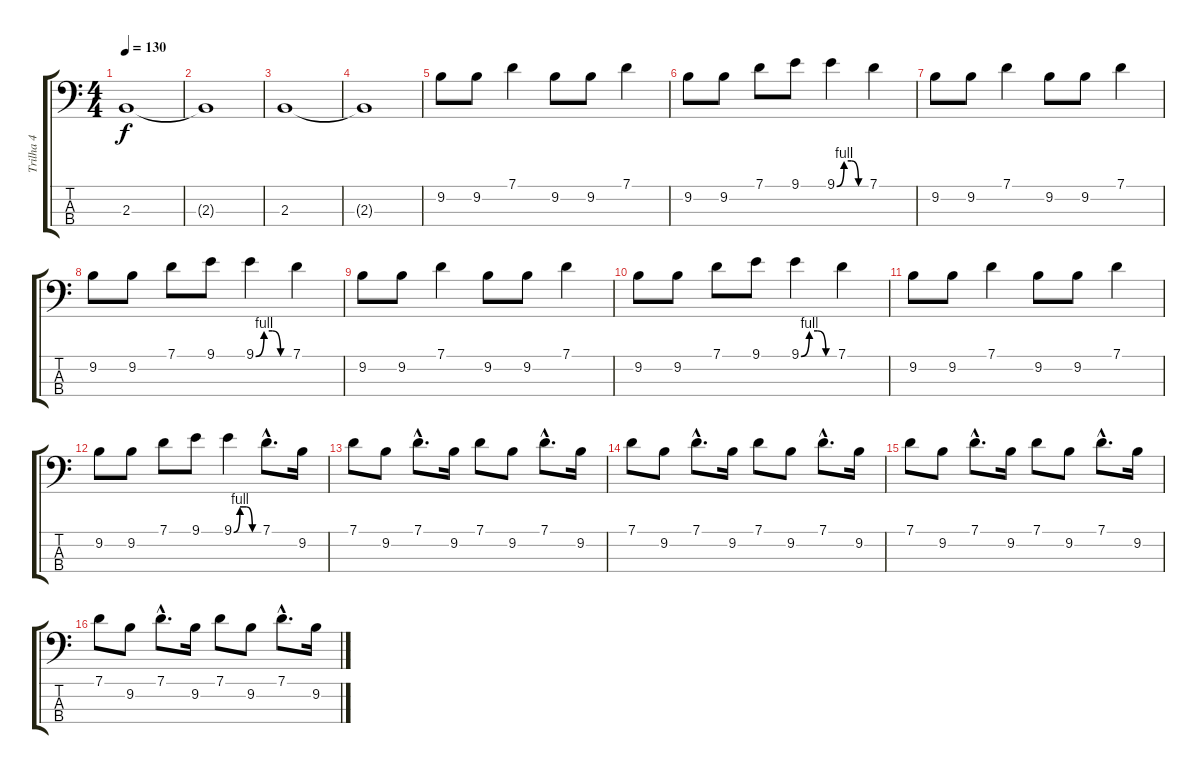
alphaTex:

\track ("Trilha 4" "Trilha 4") {instrument electricbasspick}
\staff {score tabs}
\tuning (G2 D2 A1 E1) {hide}
\ts (4 4)
\tempo 130
\clef f4
\ks c
2.3.1{dy f instrument electricbasspick} |
2.3{t}.1 |
2.3.1 |
2.3{t}.1 |
9.2.8 9.2.8 7.1.4 9.2.8 9.2.8 7.1.4 |
9.2.8 9.2.8 7.1.8 9.1.8 9.1{be (custom 0 0 15 4 30 4 45 0 60 0)}.4 7.1.4 |
9.2.8 9.2.8 7.1.4 9.2.8 9.2.8 7.1.4 |
9.2.8 9.2.8 7.1.8 9.1.8 9.1{be (custom 0 0 15 4 30 4 45 0 60 0)}.4 7.1.4 |
9.2.8 9.2.8 7.1.4 9.2.8 9.2.8 7.1.4 |
9.2.8 9.2.8 7.1.8 9.1.8 9.1{be (custom 0 0 15 4 30 4 45 0 60 0)}.4 7.1.4 |
9.2.8 9.2.8 7.1.4 9.2.8 9.2.8 7.1.4 |
9.2.8 9.2.8 7.1.8 9.1.8 9.1{be (custom 0 0 15 4 30 4 45 0 60 0)}.4 7.1{hac}.8{d} 9.2.16 |
7.1.8 9.2.8 7.1{hac}.8{d} 9.2.16 7.1.8 9.2.8 7.1{hac}.8{d} 9.2.16 |
7.1.8 9.2.8 7.1{hac}.8{d} 9.2.16 7.1.8 9.2.8 7.1{hac}.8{d} 9.2.16 |
7.1.8 9.2.8 7.1{hac}.8{d} 9.2.16 7.1.8 9.2.8 7.1{hac}.8{d} 9.2.16 |
7.1.8 9.2.8 7.1{hac}.8{d} 9.2.16 7.1.8 9.2.8 7.1{hac}.8{d} 9.2.16
